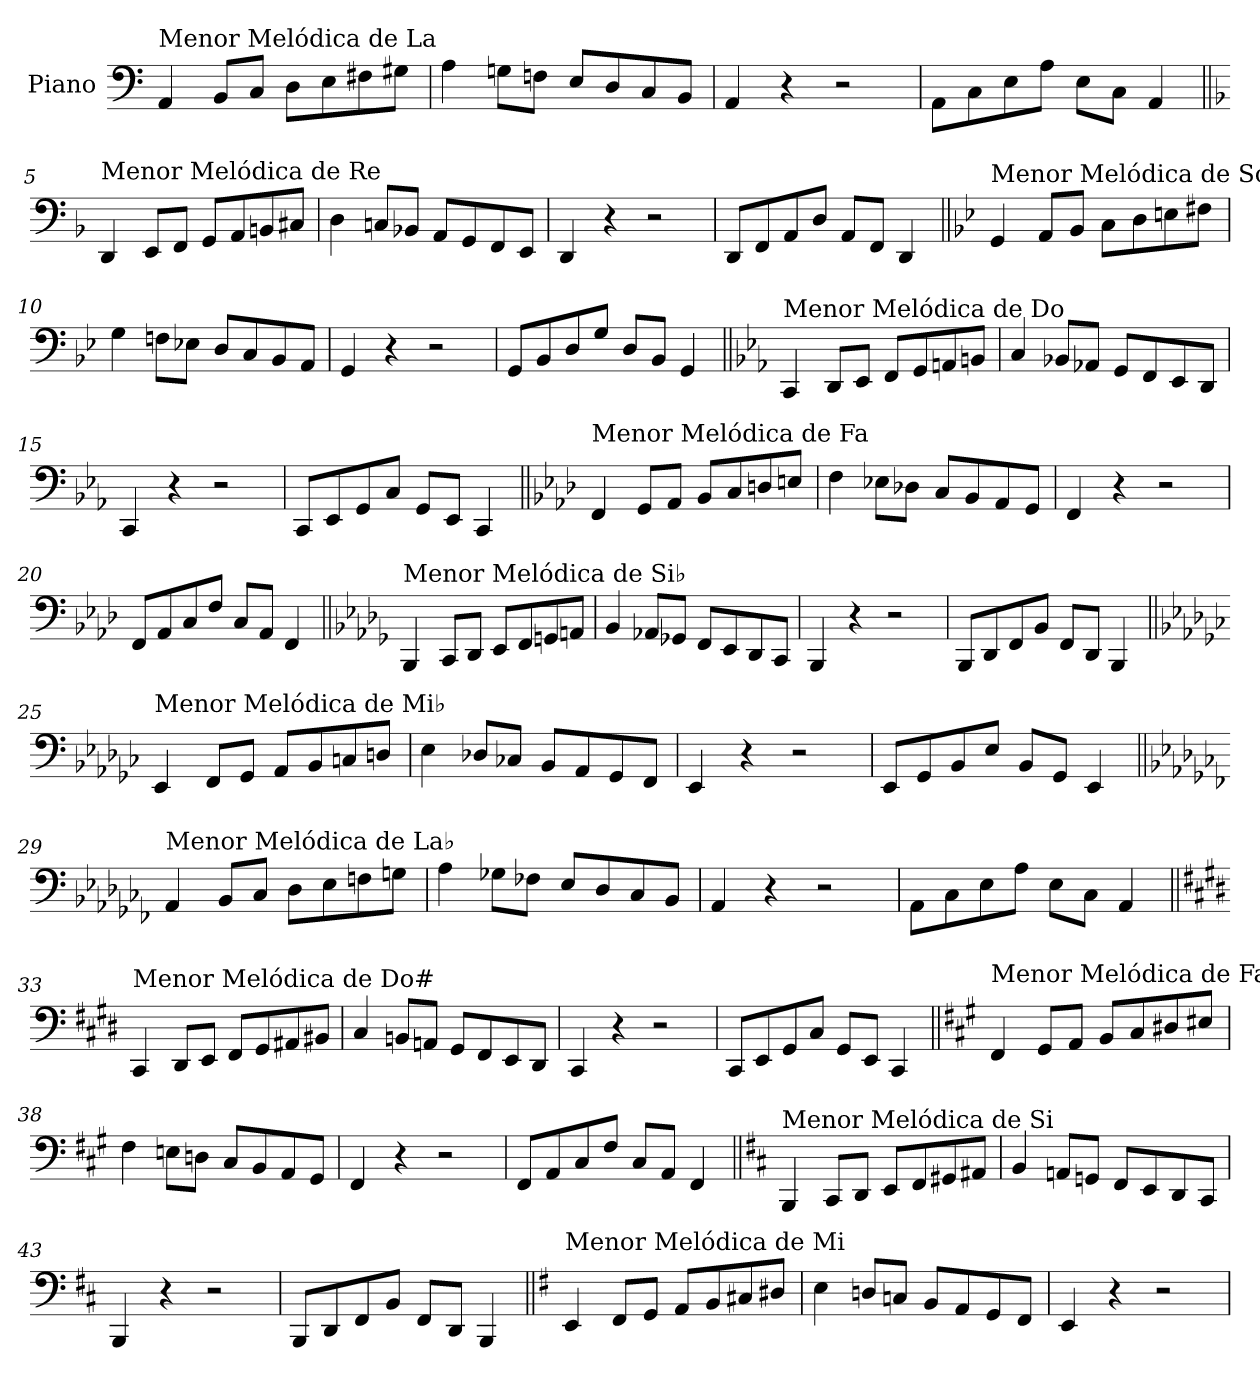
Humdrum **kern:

**kern
*part1
*staff1
*I"Piano
*I'Pno.
*clefF4
*k[]
=1
!LO:TX:a:t=Menor Melódica de La
4AA/
8BB/L
8C/J
8D\L
8E\
8F#X\
8G#X\J
=2
4A\
8Gn\L
8Fn\J
8E/L
8D/
8C/
8BB/J
=3
4AA/
4r
2r
=4
8AA\L
8C\
8E\
8A\J
8E\L
8C\J
4AA/
!!LO:LB:g=z
=5||
*k[b-]
!LO:TX:a:t=Menor Melódica de Re
4DD/
8EE/L
8FF/J
8GG/L
8AA/
8BBn/
8C#X/J
=6
4D\
8Cn/L
8BB-X/J
8AA/L
8GG/
8FF/
8EE/J
=7
4DD/
4r
2r
=8
8DD/L
8FF/
8AA/
8D/J
8AA/L
8FF/J
4DD/
!!LO:LB:g=z
=9||
*k[b-e-]
!LO:TX:a:t=Menor Melódica de Sol
4GG/
8AA/L
8BB-/J
8C\L
8D\
8En\
8F#X\J
=10
4G\
8Fn\L
8E-X\J
8D/L
8C/
8BB-/
8AA/J
=11
4GG/
4r
2r
=12
8GG/L
8BB-/
8D/
8G/J
8D/L
8BB-/J
4GG/
!!LO:LB:g=z
=13||
*k[b-e-a-]
!LO:TX:a:t=Menor Melódica de Do
4CC/
8DD/L
8EE-/J
8FF/L
8GG/
8AAn/
8BBn/J
=14
4C/
8BB-X/L
8AA-X/J
8GG/L
8FF/
8EE-/
8DD/J
=15
4CC/
4r
2r
=16
8CC/L
8EE-/
8GG/
8C/J
8GG/L
8EE-/J
4CC/
!!LO:LB:g=z
=17||
*k[b-e-a-d-]
!LO:TX:a:t=Menor Melódica de Fa
4FF/
8GG/L
8AA-/J
8BB-/L
8C/
8Dn/
8En/J
=18
4F\
8E-X\L
8D-X\J
8C/L
8BB-/
8AA-/
8GG/J
=19
4FF/
4r
2r
=20
8FF/L
8AA-/
8C/
8F/J
8C/L
8AA-/J
4FF/
!!LO:LB:g=z
=21||
*k[b-e-a-d-g-]
!LO:TX:a:t=Menor Melódica de Si♭
4BBB-/
8CC/L
8DD-/J
8EE-/L
8FF/
8GGn/
8AAn/J
=22
4BB-/
8AA-X/L
8GG-X/J
8FF/L
8EE-/
8DD-/
8CC/J
=23
4BBB-/
4r
2r
=24
8BBB-/L
8DD-/
8FF/
8BB-/J
8FF/L
8DD-/J
4BBB-/
!!LO:LB:g=z
=25||
*k[b-e-a-d-g-c-]
!LO:TX:a:t=Menor Melódica de Mi♭
4EE-/
8FF/L
8GG-/J
8AA-/L
8BB-/
8Cn/
8Dn/J
=26
4E-\
8D-X/L
8C-X/J
8BB-/L
8AA-/
8GG-/
8FF/J
=27
4EE-/
4r
2r
=28
8EE-/L
8GG-/
8BB-/
8E-/J
8BB-/L
8GG-/J
4EE-/
!!LO:LB:g=z
=29||
*k[b-e-a-d-g-c-f-]
!LO:TX:a:t=Menor Melódica de La♭
4AA-/
8BB-/L
8C-/J
8D-\L
8E-\
8Fn\
8Gn\J
=30
4A-\
8G-X\L
8F-X\J
8E-/L
8D-/
8C-/
8BB-/J
=31
4AA-/
4r
2r
=32
8AA-\L
8C-\
8E-\
8A-\J
8E-\L
8C-\J
4AA-/
!!LO:LB:g=z
=33||
*k[f#c#g#d#]
!LO:TX:a:t=Menor Melódica de Do#
4CC#/
8DD#/L
8EE/J
8FF#/L
8GG#/
8AA#X/
8BB#X/J
=34
4C#/
8BBn/L
8AAn/J
8GG#/L
8FF#/
8EE/
8DD#/J
=35
4CC#/
4r
2r
=36
8CC#/L
8EE/
8GG#/
8C#/J
8GG#/L
8EE/J
4CC#/
!!LO:LB:g=z
=37||
*k[f#c#g#]
!LO:TX:a:t=Menor Melódica de Fa#
4FF#/
8GG#/L
8AA/J
8BB/L
8C#/
8D#X/
8E#X/J
=38
4F#\
8En\L
8Dn\J
8C#/L
8BB/
8AA/
8GG#/J
=39
4FF#/
4r
2r
=40
8FF#/L
8AA/
8C#/
8F#/J
8C#/L
8AA/J
4FF#/
!!LO:LB:g=z
=41||
*k[f#c#]
!LO:TX:a:t=Menor Melódica de Si
4BBB/
8CC#/L
8DD/J
8EE/L
8FF#/
8GG#X/
8AA#X/J
=42
4BB/
8AAn/L
8GGn/J
8FF#/L
8EE/
8DD/
8CC#/J
=43
4BBB/
4r
2r
=44
8BBB/L
8DD/
8FF#/
8BB/J
8FF#/L
8DD/J
4BBB/
!!LO:LB:g=z
=45||
*k[f#]
!LO:TX:a:t=Menor Melódica de Mi
4EE/
8FF#/L
8GG/J
8AA/L
8BB/
8C#X/
8D#X/J
=46
4E\
8Dn/L
8Cn/J
8BB/L
8AA/
8GG/
8FF#/J
=47
4EE/
4r
2r
=
*-
